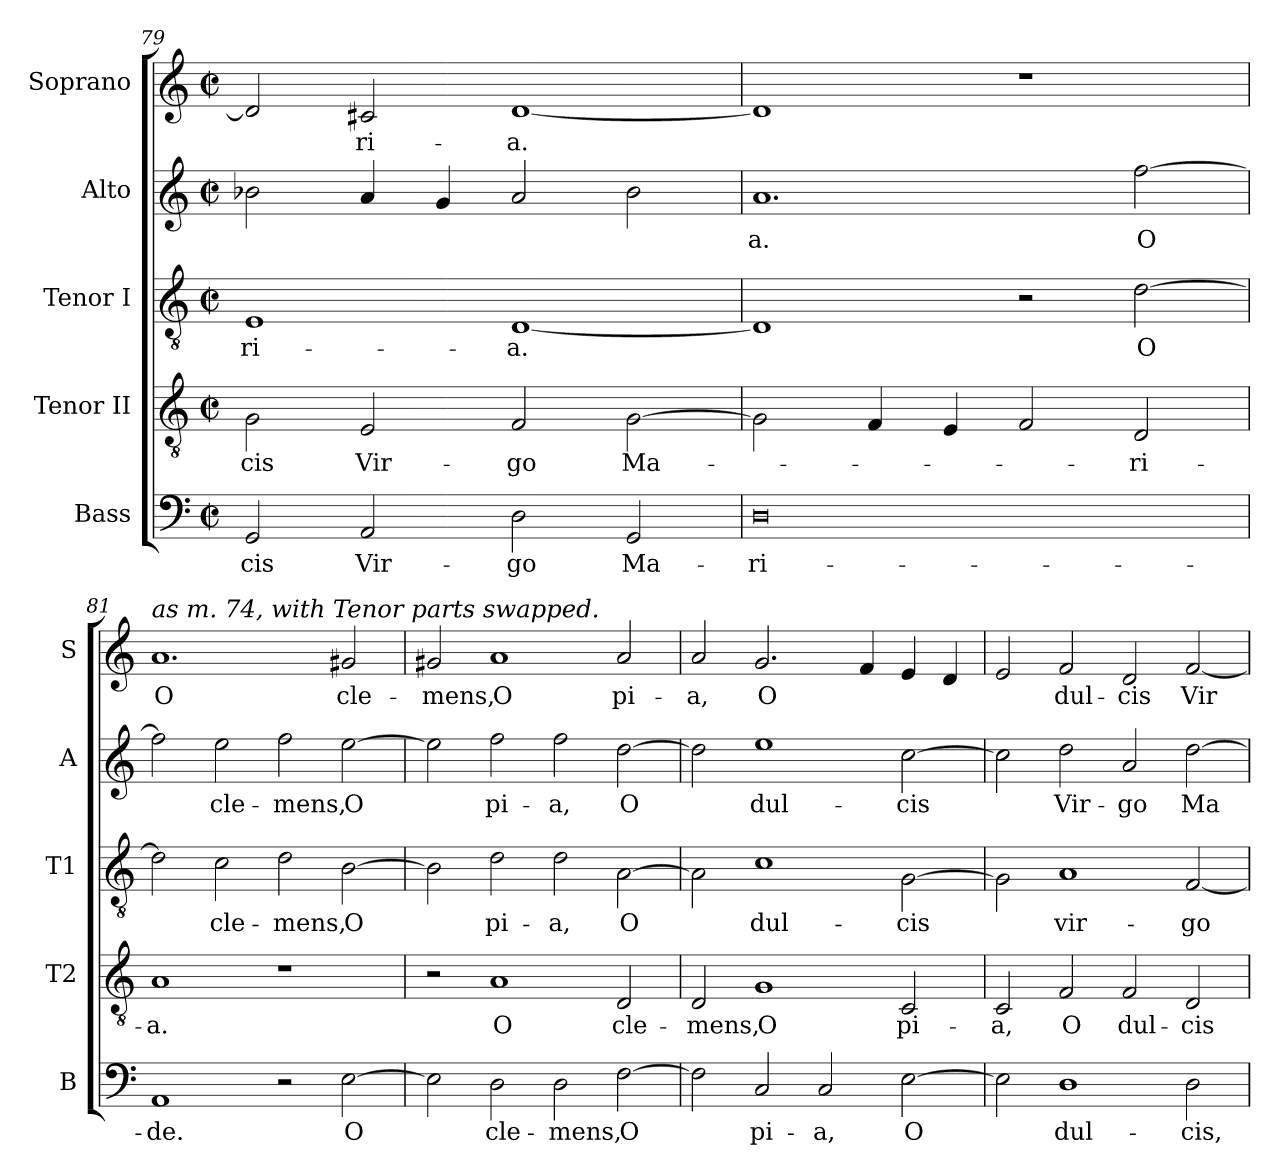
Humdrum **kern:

**kern	**text	**kern	**text	**kern	**text	**kern	**text	**kern	**text
*part5	*part5	*part4	*part4	*part3	*part3	*part2	*part2	*part1	*part1
*staff5	*staff5	*staff4	*staff4	*staff3	*staff3	*staff2	*staff2	*staff1	*staff1
*I"Bass	*	*I"Tenor II	*	*I"Tenor I	*	*I"Alto	*	*I"Soprano	*
*I'B	*	*I'T2	*	*I'T1	*	*I'A	*	*I'S	*
*clefF4	*	*clefGv2	*	*clefGv2	*	*clefG2	*	*clefG2	*
*	*	*ITrd9c15	*	*ITrd9c15	*	*	*	*	*
*k[]	*	*k[]	*	*k[]	*	*k[]	*	*k[]	*
*C:	*	*C:	*	*C:	*	*C:	*	*C:	*
*M2/2	*	*M2/2	*	*M2/2	*	*M2/2	*	*M2/2	*
*met(c|)	*	*met(c|)	*	*met(c|)	*	*met(c|)	*	*met(c|)	*
=79	=79	=79	=79	=79	=79	=79	=79	=79	=79
!	!LO:LY:b:color=#000000	!	!	!	!	!	!	!	!
!	!	!	!LO:LY:b:color=#000000	!	!	!	!	!	!
!	!	!	!	!	!LO:LY:b:color=#000000	!	!	!	!
2GGi/	-cis	2GGi\	-cis	1EEi	-ri-	2b-Xi\	.	2di/]	.
!	!LO:LY:b:color=#000000	!	!	!	!	!	!	!	!
!	!	!	!LO:LY:b:color=#000000	!	!	!	!	!	!
!	!	!	!	!	!	!	!	!	!LO:LY:b:color=#000000
2AAi/	Vir-	2EEi/	Vir-	.	.	4ai/	.	2c#Xi/	-ri-
.	.	.	.	.	.	4gi/	.	.	.
!	!LO:LY:b:color=#000000	!	!	!	!	!	!	!	!
!	!	!	!LO:LY:b:color=#000000	!	!	!	!	!	!
!	!	!	!	!	!LO:LY:b:color=#000000	!	!	!	!
!	!	!	!	!	!	!	!	!	!LO:LY:b:color=#000000
2Di\	-go	2FFi/	-go	[<1DDi	-a.	2ai/	.	[<1di	-a.
!	!LO:LY:b:color=#000000	!	!	!	!	!	!	!	!
!	!	!	!LO:LY:b:color=#000000	!	!	!	!	!	!
2GGi/	Ma-	[>2GGi\	Ma-	.	.	2b-i\	.	.	.
=80	=80	=80	=80	=80	=80	=80	=80	=80	=80
!	!LO:LY:b:color=#000000	!	!	!	!	!	!	!	!
!	!	!	!	!	!	!	!LO:LY:b:color=#000000	!	!
0Di	-ri-	2GGi\]	.	1DDi]	.	1.ai	-a.	1di]	.
.	.	4FFi/	.	.	.	.	.	.	.
.	.	4EEi/	.	.	.	.	.	.	.
.	.	2FFi/	.	2r	.	.	.	1r	.
!	!	!	!LO:LY:b:color=#000000	!	!	!	!	!	!
!	!	!	!	!	!LO:LY:b:color=#000000	!	!	!	!
!	!	!	!	!	!	!	!LO:LY:b:color=#000000	!	!
.	.	2DDi/	-ri-	[>2Di\	O	[>2ffi\	O	.	.
!!LO:PB:g=z
=81	=81	=81	=81	=81	=81	=81	=81	=81	=81
!	!LO:LY:b:color=#000000	!	!	!	!	!	!	!	!
!	!	!	!LO:LY:b:color=#000000	!	!	!	!	!	!
!	!	!	!	!	!	!	!	!LO:TX:a:i:t=as m. 74, with Tenor parts swapped.	!
!	!	!	!	!	!	!	!	!	!LO:LY:b:color=#000000
1AAi	-de.	1AAi	-a.	2Di\]	.	2ffi\]	.	1.ai	O
!	!	!	!	!	!LO:LY:b:color=#000000	!	!	!	!
!	!	!	!	!	!	!	!LO:LY:b:color=#000000	!	!
.	.	.	.	2Ci\	cle-	2eei\	cle-	.	.
!	!	!	!	!	!LO:LY:b:color=#000000	!	!	!	!
!	!	!	!	!	!	!	!LO:LY:b:color=#000000	!	!
2r	.	1r	.	2Di\	-mens,	2ffi\	-mens,	.	.
!	!LO:LY:b:color=#000000	!	!	!	!	!	!	!	!
!	!	!	!	!	!LO:LY:b:color=#000000	!	!	!	!
!	!	!	!	!	!	!	!LO:LY:b:color=#000000	!	!
!	!	!	!	!	!	!	!	!	!LO:LY:b:color=#000000
[>2Ei\	O	.	.	[>2BBi\	O	[>2eei\	O	2g#Xi/	cle-
=82	=82	=82	=82	=82	=82	=82	=82	=82	=82
!	!	!	!	!	!	!	!	!	!LO:LY:b:color=#000000
2Ei\]	.	2r	.	2BBi\]	.	2eei\]	.	2g#Xi/	-mens,
!	!LO:LY:b:color=#000000	!	!	!	!	!	!	!	!
!	!	!	!LO:LY:b:color=#000000	!	!	!	!	!	!
!	!	!	!	!	!LO:LY:b:color=#000000	!	!	!	!
!	!	!	!	!	!	!	!LO:LY:b:color=#000000	!	!
!	!	!	!	!	!	!	!	!	!LO:LY:b:color=#000000
2Di\	cle-	1AAi	O	2Di\	pi-	2ffi\	pi-	1ai	O
!	!LO:LY:b:color=#000000	!	!	!	!	!	!	!	!
!	!	!	!	!	!LO:LY:b:color=#000000	!	!	!	!
!	!	!	!	!	!	!	!LO:LY:b:color=#000000	!	!
2Di\	-mens,	.	.	2Di\	-a,	2ffi\	-a,	.	.
!	!LO:LY:b:color=#000000	!	!	!	!	!	!	!	!
!	!	!	!LO:LY:b:color=#000000	!	!	!	!	!	!
!	!	!	!	!	!LO:LY:b:color=#000000	!	!	!	!
!	!	!	!	!	!	!	!LO:LY:b:color=#000000	!	!
!	!	!	!	!	!	!	!	!	!LO:LY:b:color=#000000
[>2Fi\	O	2DDi/	cle-	[>2AAi\	O	[>2ddi\	O	2ai/	pi-
=83	=83	=83	=83	=83	=83	=83	=83	=83	=83
!	!	!	!LO:LY:b:color=#000000	!	!	!	!	!	!
!	!	!	!	!	!	!	!	!	!LO:LY:b:color=#000000
2Fi\]	.	2DDi/	-mens,	2AAi\]	.	2ddi\]	.	2ai/	-a,
!	!LO:LY:b:color=#000000	!	!	!	!	!	!	!	!
!	!	!	!LO:LY:b:color=#000000	!	!	!	!	!	!
!	!	!	!	!	!LO:LY:b:color=#000000	!	!	!	!
!	!	!	!	!	!	!	!LO:LY:b:color=#000000	!	!
!	!	!	!	!	!	!	!	!	!LO:LY:b:color=#000000
2Ci/	pi-	1GGi	O	1Ci	dul-	1eei	dul-	2.gi/	O
!	!LO:LY:b:color=#000000	!	!	!	!	!	!	!	!
2Ci/	-a,	.	.	.	.	.	.	.	.
.	.	.	.	.	.	.	.	4fi/	.
!	!LO:LY:b:color=#000000	!	!	!	!	!	!	!	!
!	!	!	!LO:LY:b:color=#000000	!	!	!	!	!	!
!	!	!	!	!	!LO:LY:b:color=#000000	!	!	!	!
!	!	!	!	!	!	!	!LO:LY:b:color=#000000	!	!
[>2Ei\	O	2CCi/	pi-	[>2GGi\	-cis	[>2cci\	-cis	4ei/	.
.	.	.	.	.	.	.	.	4di/	.
=84	=84	=84	=84	=84	=84	=84	=84	=84	=84
!	!	!	!LO:LY:b:color=#000000	!	!	!	!	!	!
2Ei\]	.	2CCi/	-a,	2GGi\]	.	2cci\]	.	2ei/	.
!	!LO:LY:b:color=#000000	!	!	!	!	!	!	!	!
!	!	!	!LO:LY:b:color=#000000	!	!	!	!	!	!
!	!	!	!	!	!LO:LY:b:color=#000000	!	!	!	!
!	!	!	!	!	!	!	!LO:LY:b:color=#000000	!	!
!	!	!	!	!	!	!	!	!	!LO:LY:b:color=#000000
1Di	dul-	2FFi/	O	1AAi	vir-	2ddi\	Vir-	2fi/	dul-
!	!	!	!LO:LY:b:color=#000000	!	!	!	!	!	!
!	!	!	!	!	!	!	!LO:LY:b:color=#000000	!	!
!	!	!	!	!	!	!	!	!	!LO:LY:b:color=#000000
.	.	2FFi/	dul-	.	.	2ai/	-go	2di/	-cis
!	!LO:LY:b:color=#000000	!	!	!	!	!	!	!	!
!	!	!	!LO:LY:b:color=#000000	!	!	!	!	!	!
!	!	!	!	!	!LO:LY:b:color=#000000	!	!	!	!
!	!	!	!	!	!	!	!LO:LY:b:color=#000000	!	!
!	!	!	!	!	!	!	!	!	!LO:LY:b:color=#000000
2Di\	-cis,	2DDi/	-cis	[<2FFi/	-go	[>2ddi\	Ma-	[<2fi/	Vir-
=	=	=	=	=	=	=	=	=	=
*-	*-	*-	*-	*-	*-	*-	*-	*-	*-
